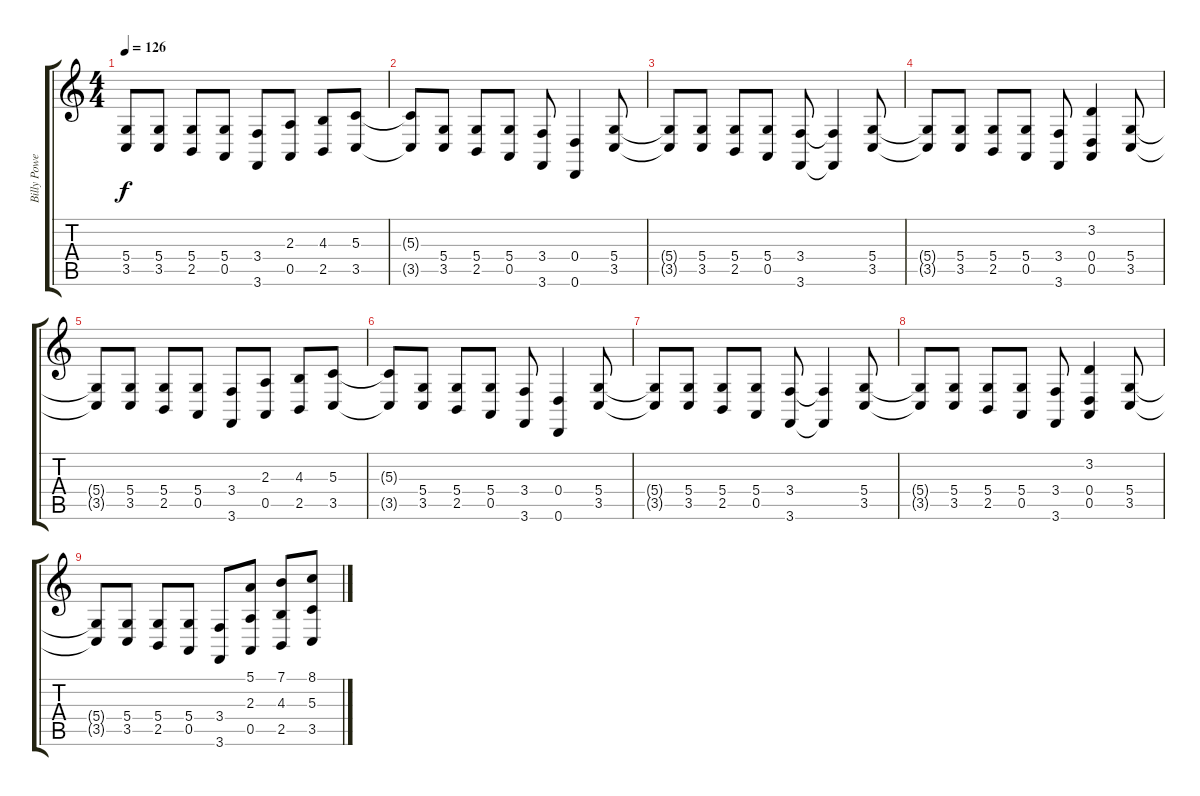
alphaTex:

\track ("Billy Powell - Piano" "Billy Powe") {instrument acousticgrandpiano}
\staff {score tabs}
\tuning (E4 B3 G3 D3 A2 D2) {hide}
\ts (4 4)
\tempo 126
\clef g2
\ks c
(5.4{t} 3.5{t}).8{dy f} (5.4 3.5).8 (5.4 2.5).8 (5.4 0.5).8 (3.4 3.6).8 (2.3 0.5).8 (4.3 2.5).8 (5.3 3.5).8 |
(5.3{t} 3.5{t}).8 (5.4 3.5).8 (5.4 2.5).8 (5.4 0.5).8 (3.4 3.6).8 (0.4 0.6).4 (5.4 3.5).8 |
(5.4{t} 3.5{t}).8 (5.4 3.5).8 (5.4 2.5).8 (5.4 0.5).8 (3.4 3.6).8 (3.4{t} 3.6{t}).4 (5.4 3.5).8 |
(5.4{t} 3.5{t}).8 (5.4 3.5).8 (5.4 2.5).8 (5.4 0.5).8 (3.4 3.6).8 (3.2 0.4 0.5).4 (5.4 3.5).8 |
(5.4{t} 3.5{t}).8 (5.4 3.5).8 (5.4 2.5).8 (5.4 0.5).8 (3.4 3.6).8 (2.3 0.5).8 (4.3 2.5).8 (5.3 3.5).8 |
(5.3{t} 3.5{t}).8 (5.4 3.5).8 (5.4 2.5).8 (5.4 0.5).8 (3.4 3.6).8 (0.4 0.6).4 (5.4 3.5).8 |
(5.4{t} 3.5{t}).8 (5.4 3.5).8 (5.4 2.5).8 (5.4 0.5).8 (3.4 3.6).8 (3.4{t} 3.6{t}).4 (5.4 3.5).8 |
(5.4{t} 3.5{t}).8 (5.4 3.5).8 (5.4 2.5).8 (5.4 0.5).8 (3.4 3.6).8 (3.2 0.4 0.5).4 (5.4 3.5).8 |
(5.4{t} 3.5{t}).8 (5.4 3.5).8 (5.4 2.5).8 (5.4 0.5).8 (3.4 3.6).8 (5.1 2.3 0.5).8 (7.1 4.3 2.5).8 (8.1 5.3 3.5).8
